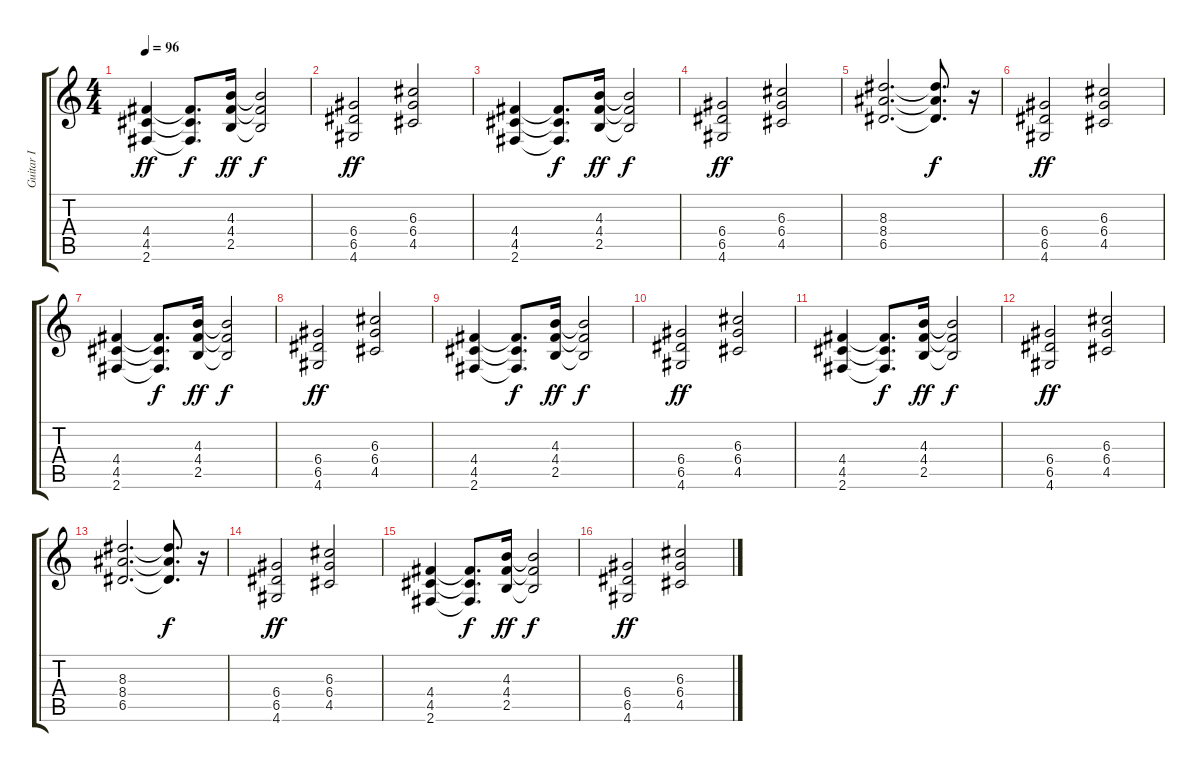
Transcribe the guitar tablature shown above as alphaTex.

\track ("Guitar I" "Guitar I") {instrument distortionguitar}
\staff {score tabs}
\tuning (E4 B3 G3 D3 A2 E2) {hide}
\ts (4 4)
\tempo 96
\clef g2
\ks c
(4.4 4.5 2.6).4{dy ff} (4.4{t} 4.5{t} 2.6{t}).8{d dy f} (4.3 4.4 2.5).16{dy ff} (4.3{t} 4.4{t} 2.5{t}).2{dy f} |
(6.4 6.5 4.6).2{dy ff} (6.3 6.4 4.5).2 |
(4.4 4.5 2.6).4 (4.4{t} 4.5{t} 2.6{t}).8{d dy f} (4.3 4.4 2.5).16{dy ff} (4.3{t} 4.4{t} 2.5{t}).2{dy f} |
(6.4 6.5 4.6).2{dy ff} (6.3 6.4 4.5).2 |
(8.3 8.4 6.5).2{d} (8.3{t} 8.4{t} 6.5{t}).8{d dy f} r.16 |
(6.4 6.5 4.6).2{dy ff} (6.3 6.4 4.5).2 |
(4.4 4.5 2.6).4 (4.4{t} 4.5{t} 2.6{t}).8{d dy f} (4.3 4.4 2.5).16{dy ff} (4.3{t} 4.4{t} 2.5{t}).2{dy f} |
(6.4 6.5 4.6).2{dy ff} (6.3 6.4 4.5).2 |
(4.4 4.5 2.6).4 (4.4{t} 4.5{t} 2.6{t}).8{d dy f} (4.3 4.4 2.5).16{dy ff} (4.3{t} 4.4{t} 2.5{t}).2{dy f} |
(6.4 6.5 4.6).2{dy ff} (6.3 6.4 4.5).2 |
(4.4 4.5 2.6).4 (4.4{t} 4.5{t} 2.6{t}).8{d dy f} (4.3 4.4 2.5).16{dy ff} (4.3{t} 4.4{t} 2.5{t}).2{dy f} |
(6.4 6.5 4.6).2{dy ff} (6.3 6.4 4.5).2 |
(8.3 8.4 6.5).2{d} (8.3{t} 8.4{t} 6.5{t}).8{d dy f} r.16 |
(6.4 6.5 4.6).2{dy ff} (6.3 6.4 4.5).2{volume 15} |
(4.4 4.5 2.6).4{volume 14} (4.4{t} 4.5{t} 2.6{t}).8{d dy f} (4.3 4.4 2.5).16{dy ff volume 12} (4.3{t} 4.4{t} 2.5{t}).2{dy f} |
(6.4 6.5 4.6).2{dy ff volume 11} (6.3 6.4 4.5).2{volume 10}
